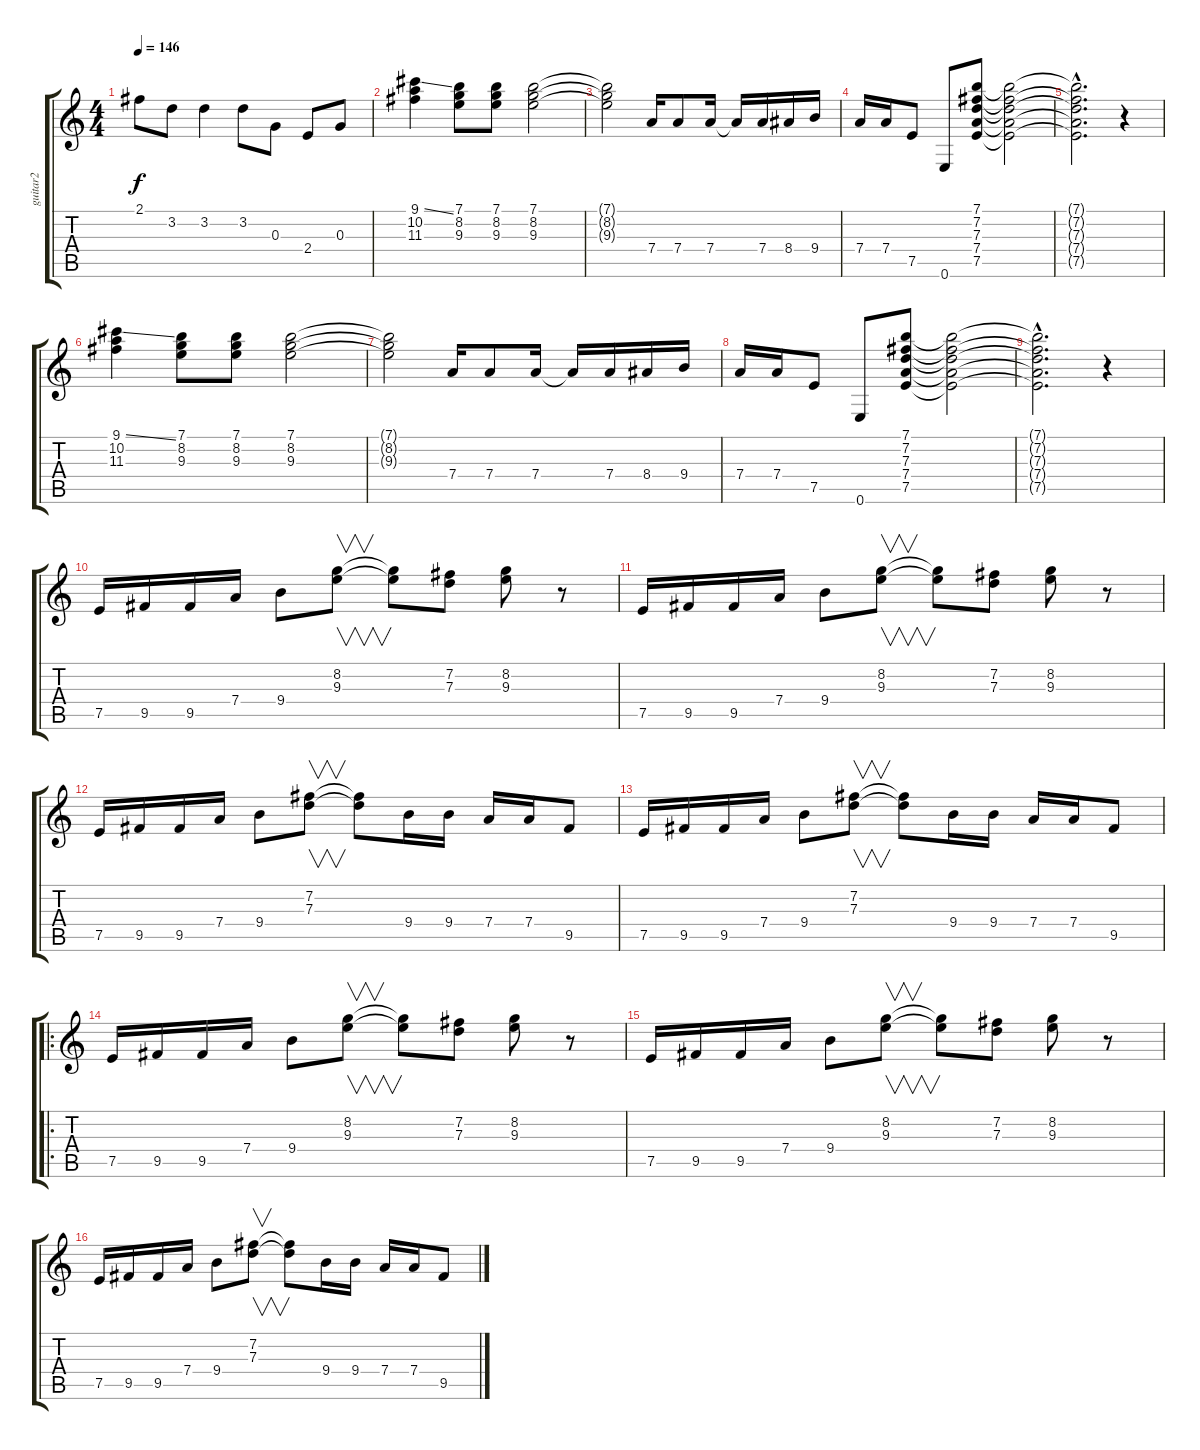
\track ("guitar2" "guitar2") {instrument overdrivenguitar}
\staff {score tabs}
\tuning (E4 B3 G3 D3 A2 E2) {hide}
\ts (4 4)
\tempo 146
\clef g2
\ks c
2.1{t}.8{dy f} 3.2.8 3.2.4 3.2.8 0.3.8 2.4.8 0.3.8 |
(9.1{ss} 10.2 11.3).4 (7.1 8.2 9.3).8 (7.1 8.2 9.3).8 (7.1 8.2 9.3).2 |
(7.1{t} 8.2{t} 9.3{t}).2 7.4.16 7.4.8 7.4.16 7.4{t}.16 7.4.16 8.4.16 9.4.16 |
7.4.16 7.4.16 7.5.8 0.6.8 (7.1 7.2 7.3 7.4 7.5).8 (7.1{t} 7.2{t} 7.3{t} 7.4{t} 7.5{t}).2 |
(7.1{hac t} 7.2{hac t} 7.3{hac t} 7.4{hac t} 7.5{hac t}).2{d} r.4 |
(9.1{ss} 10.2 11.3).4 (7.1 8.2 9.3).8 (7.1 8.2 9.3).8 (7.1 8.2 9.3).2 |
(7.1{t} 8.2{t} 9.3{t}).2 7.4.16 7.4.8 7.4.16 7.4{t}.16 7.4.16 8.4.16 9.4.16 |
7.4.16 7.4.16 7.5.8 0.6.8 (7.1 7.2 7.3 7.4 7.5).8 (7.1{t} 7.2{t} 7.3{t} 7.4{t} 7.5{t}).2 |
(7.1{hac t} 7.2{hac t} 7.3{hac t} 7.4{hac t} 7.5{hac t}).2{d} r.4 |
7.5.16 9.5.16 9.5.16 7.4.16 9.4.8 (8.2 9.3).8{v} (8.2{t} 9.3{t}).8 (7.2 7.3).8 (8.2 9.3).8 r.8 |
7.5.16 9.5.16 9.5.16 7.4.16 9.4.8 (8.2 9.3).8{v} (8.2{t} 9.3{t}).8 (7.2 7.3).8 (8.2 9.3).8 r.8 |
7.5.16 9.5.16 9.5.16 7.4.16 9.4.8 (7.2 7.3).8{v} (7.2{t} 7.3{t}).8 9.4.16 9.4.16 7.4.16 7.4.16 9.5.8 |
7.5.16 9.5.16 9.5.16 7.4.16 9.4.8 (7.2 7.3).8{v} (7.2{t} 7.3{t}).8 9.4.16 9.4.16 7.4.16 7.4.16 9.5.8 |
\ro
7.5.16 9.5.16 9.5.16 7.4.16 9.4.8 (8.2 9.3).8{v} (8.2{t} 9.3{t}).8 (7.2 7.3).8 (8.2 9.3).8 r.8 |
7.5.16 9.5.16 9.5.16 7.4.16 9.4.8 (8.2 9.3).8{v} (8.2{t} 9.3{t}).8 (7.2 7.3).8 (8.2 9.3).8 r.8 |
7.5.16 9.5.16 9.5.16 7.4.16 9.4.8 (7.2 7.3).8{v} (7.2{t} 7.3{t}).8 9.4.16 9.4.16 7.4.16 7.4.16 9.5.8
